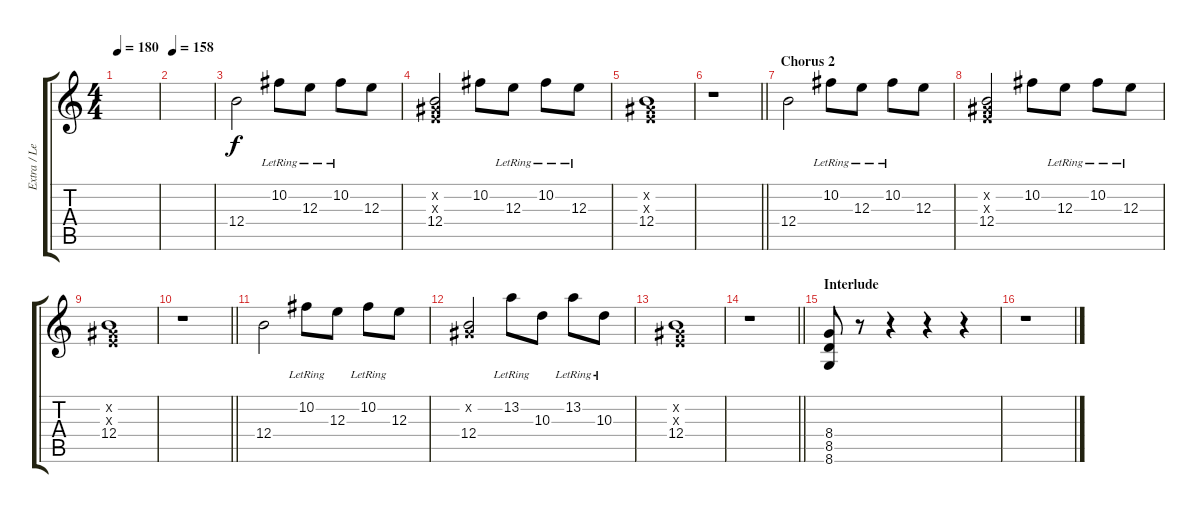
\track ("Extra / Lead Guitar" "Extra / Le") {instrument distortionguitar}
\staff {score tabs}
\tuning (Db4 Ab3 E3 B2 Gb2 B1) {hide}
\ts (4 4)
\tempo 180
\clef g2
\ks c
|
\tempo 158
|
12.4.2{volume 16} 10.2{lr}.8 12.3{lr}.8 10.2{lr}.8 12.3.8 |
(0.2{x} 0.3{x} 12.4).2 10.2.8 12.3{lr}.8 10.2{lr}.8 12.3{lr}.8 |
(0.2{x} 0.3{x} 12.4).1{volume 8} |
\barLineRight lightlight
r.1 |
\section ("" "Chorus 2")
12.4.2{volume 16} 10.2{lr}.8 12.3{lr}.8 10.2{lr}.8 12.3.8 |
(0.2{x} 0.3{x} 12.4).2 10.2.8 12.3{lr}.8 10.2{lr}.8 12.3{lr}.8 |
(0.2{x} 0.3{x} 12.4).1{volume 8} |
\barLineRight lightlight
r.1 |
12.4.2{volume 16} 10.2{lr}.8 12.3.8 10.2{lr}.8 12.3.8 |
(0.2{x} 12.4).2 13.2{lr}.8 10.3.8 13.2{lr}.8 10.3{lr}.8 |
(0.2{x} 0.3{x} 12.4).1{volume 8} |
\barLineRight lightlight
r.1 |
\section ("" "Interlude")
(8.4 8.5 8.6).8{volume 13} r.8 r.4 r.4 r.4 |
r.1
